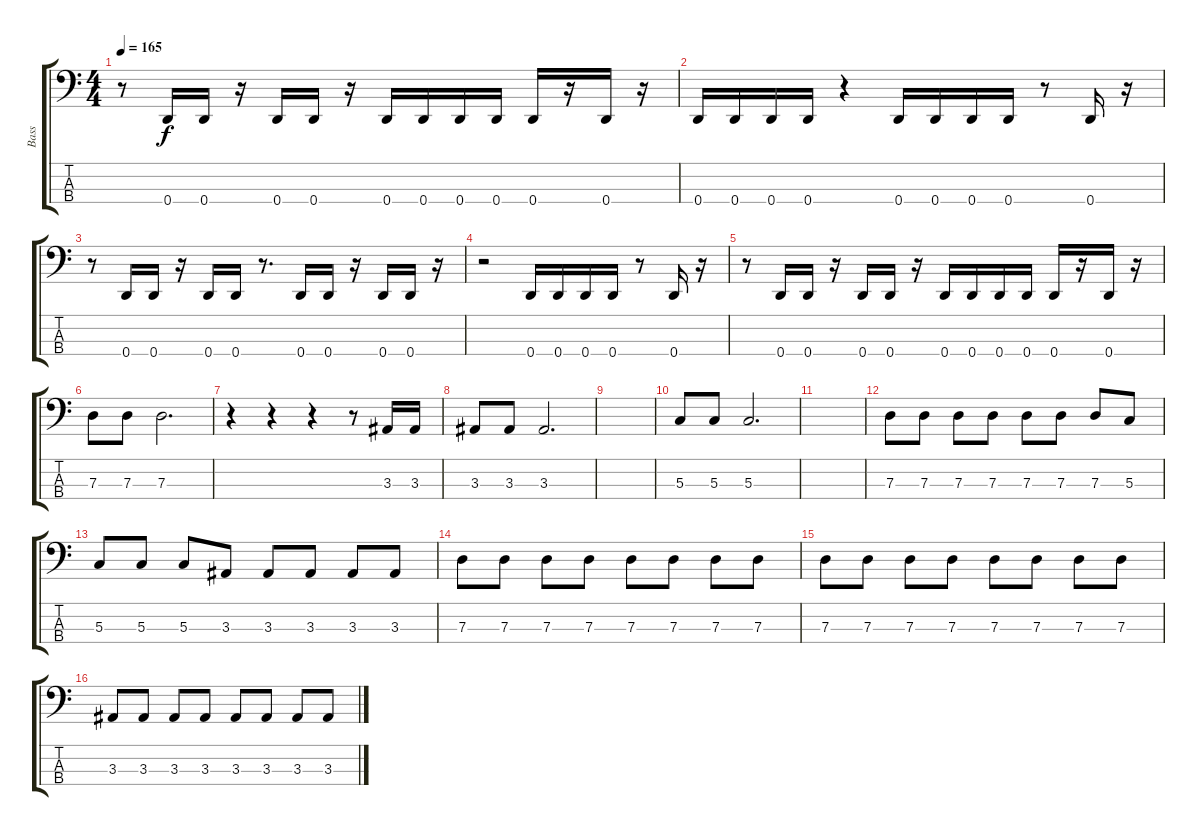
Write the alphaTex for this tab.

\track ("Bass" "Bass") {instrument electricbassfinger}
\staff {score tabs}
\tuning (F2 C2 G1 D1) {hide}
\ts (4 4)
\tempo 165
\clef f4
\ks c
r.8{dy f} 0.4.16 0.4.16 r.16 0.4.16 0.4.16 r.16 0.4.16 0.4.16 0.4.16 0.4.16 0.4.16 r.16 0.4.16 r.16 |
0.4.16 0.4.16 0.4.16 0.4.16 r.4 0.4.16 0.4.16 0.4.16 0.4.16 r.8 0.4.16 r.16 |
r.8 0.4.16 0.4.16 r.16 0.4.16 0.4.16 r.8{d} 0.4.16 0.4.16 r.16 0.4.16 0.4.16 r.16 |
r.2 0.4.16 0.4.16 0.4.16 0.4.16 r.8 0.4.16 r.16 |
r.8 0.4.16 0.4.16 r.16 0.4.16 0.4.16 r.16 0.4.16 0.4.16 0.4.16 0.4.16 0.4.16 r.16 0.4.16 r.16 |
7.3.8 7.3.8 7.3.2{d} |
r.4 r.4 r.4 r.8 3.3.16 3.3.16 |
3.3.8 3.3.8 3.3.2{d} |
|
5.3.8 5.3.8 5.3.2{d} |
|
7.3.8 7.3.8 7.3.8 7.3.8 7.3.8 7.3.8 7.3.8 5.3.8 |
5.3.8 5.3.8 5.3.8 3.3.8 3.3.8 3.3.8 3.3.8 3.3.8 |
7.3.8 7.3.8 7.3.8 7.3.8 7.3.8 7.3.8 7.3.8 7.3.8 |
7.3.8 7.3.8 7.3.8 7.3.8 7.3.8 7.3.8 7.3.8 7.3.8 |
3.3.8 3.3.8 3.3.8 3.3.8 3.3.8 3.3.8 3.3.8 3.3.8
